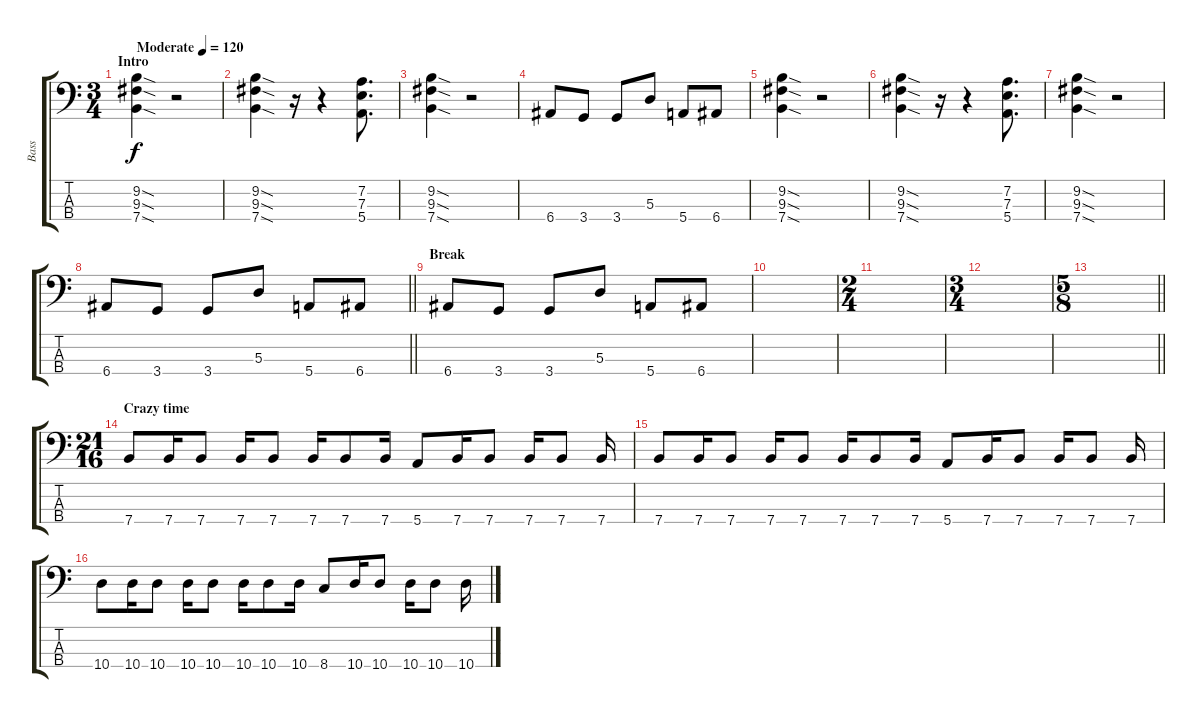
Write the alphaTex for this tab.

\track ("Bass" "Bass") {instrument electricbasspick}
\staff {score tabs}
\tuning (G2 D2 A1 E1) {hide}
\ts (3 4)
\section ("" "Intro")
\tempo (120 "Moderate")
\clef f4
\ks c
(9.2{sod} 9.3{sod} 7.4{sod}).4{dy f instrument electricbasspick} r.2 |
(9.2{sod} 9.3{sod} 7.4{sod}).4 r.16 r.4 (7.2 7.3 5.4).8{d} |
(9.2{sod} 9.3{sod} 7.4{sod}).4 r.2 |
6.4.8 3.4.8 3.4.8 5.3.8 5.4.8 6.4.8 |
(9.2{sod} 9.3{sod} 7.4{sod}).4 r.2 |
(9.2{sod} 9.3{sod} 7.4{sod}).4 r.16 r.4 (7.2 7.3 5.4).8{d} |
(9.2{sod} 9.3{sod} 7.4{sod}).4 r.2 |
\barLineRight lightlight
6.4.8 3.4.8 3.4.8 5.3.8 5.4.8 6.4.8 |
\section ("" "Break")
6.4.8 3.4.8 3.4.8 5.3.8 5.4.8 6.4.8 |
|
\ts (2 4)
|
\ts (3 4)
|
\ts (5 8)
\barLineRight lightlight
|
\ts (21 16)
\section ("" "Crazy time")
7.4.8 7.4.16 7.4.8 7.4.16 7.4.8 7.4.16 7.4.8 7.4.16 5.4.8 7.4.16 7.4.8 7.4.16 7.4.8 7.4.16 |
7.4.8 7.4.16 7.4.8 7.4.16 7.4.8 7.4.16 7.4.8 7.4.16 5.4.8 7.4.16 7.4.8 7.4.16 7.4.8 7.4.16 |
10.4.8 10.4.16 10.4.8 10.4.16 10.4.8 10.4.16 10.4.8 10.4.16 8.4.8 10.4.16 10.4.8 10.4.16 10.4.8 10.4.16
